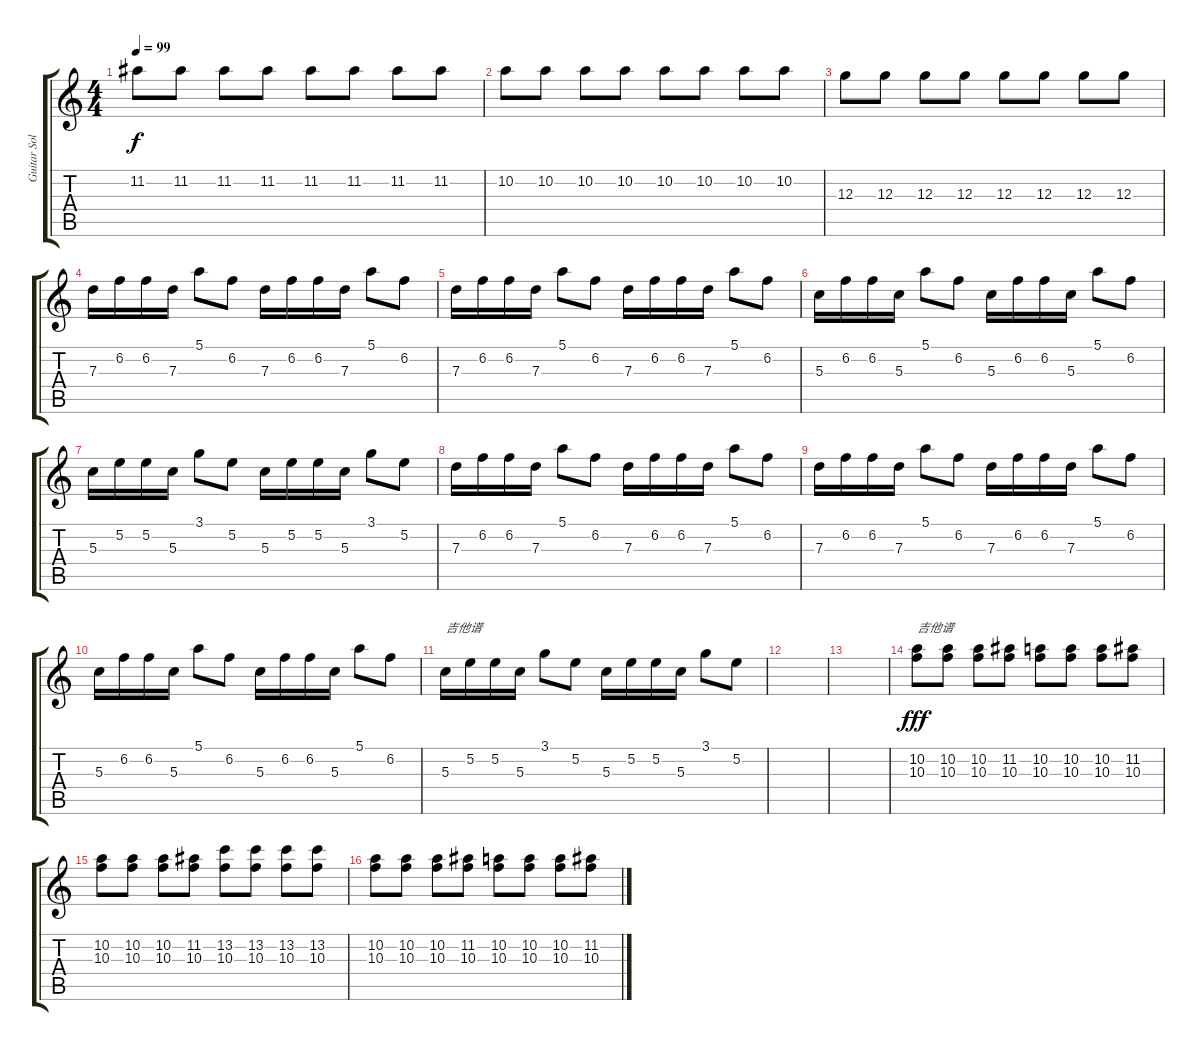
\track ("Guitar Solo" "Guitar Sol") {instrument overdrivenguitar}
\staff {score tabs}
\tuning (E4 B3 G3 D3 A2 E2) {hide}
\ts (4 4)
\tempo 99
\clef g2
\ks c
11.2.8{dy f} 11.2.8 11.2.8 11.2.8 11.2.8 11.2.8 11.2.8 11.2.8 |
10.2.8 10.2.8 10.2.8 10.2.8 10.2.8 10.2.8 10.2.8 10.2.8 |
12.3.8 12.3.8 12.3.8 12.3.8 12.3.8 12.3.8 12.3.8 12.3.8 |
7.3.16 6.2.16 6.2.16 7.3.16 5.1.8 6.2.8 7.3.16 6.2.16 6.2.16 7.3.16 5.1.8 6.2.8 |
7.3.16 6.2.16 6.2.16 7.3.16 5.1.8 6.2.8 7.3.16 6.2.16 6.2.16 7.3.16 5.1.8 6.2.8 |
5.3.16 6.2.16 6.2.16 5.3.16 5.1.8 6.2.8 5.3.16 6.2.16 6.2.16 5.3.16 5.1.8 6.2.8 |
5.3.16 5.2.16 5.2.16 5.3.16 3.1.8 5.2.8 5.3.16 5.2.16 5.2.16 5.3.16 3.1.8 5.2.8 |
7.3.16 6.2.16 6.2.16 7.3.16 5.1.8 6.2.8 7.3.16 6.2.16 6.2.16 7.3.16 5.1.8 6.2.8 |
7.3.16 6.2.16 6.2.16 7.3.16 5.1.8 6.2.8 7.3.16 6.2.16 6.2.16 7.3.16 5.1.8 6.2.8 |
5.3.16 6.2.16 6.2.16 5.3.16 5.1.8 6.2.8 5.3.16 6.2.16 6.2.16 5.3.16 5.1.8 6.2.8 |
5.3.16{txt "吉他谱"} 5.2.16 5.2.16 5.3.16 3.1.8 5.2.8 5.3.16 5.2.16 5.2.16 5.3.16 3.1.8 5.2.8 |
|
|
(10.2 10.3).8{txt "吉他谱" dy fff} (10.2 10.3).8 (10.2 10.3).8 (11.2 10.3).8 (10.2 10.3).8 (10.2 10.3).8 (10.2 10.3).8 (11.2 10.3).8 |
(10.2 10.3).8 (10.2 10.3).8 (10.2 10.3).8 (11.2 10.3).8 (13.2 10.3).8 (13.2 10.3).8 (13.2 10.3).8 (13.2 10.3).8 |
(10.2 10.3).8 (10.2 10.3).8 (10.2 10.3).8 (11.2 10.3).8 (10.2 10.3).8 (10.2 10.3).8 (10.2 10.3).8 (11.2 10.3).8
